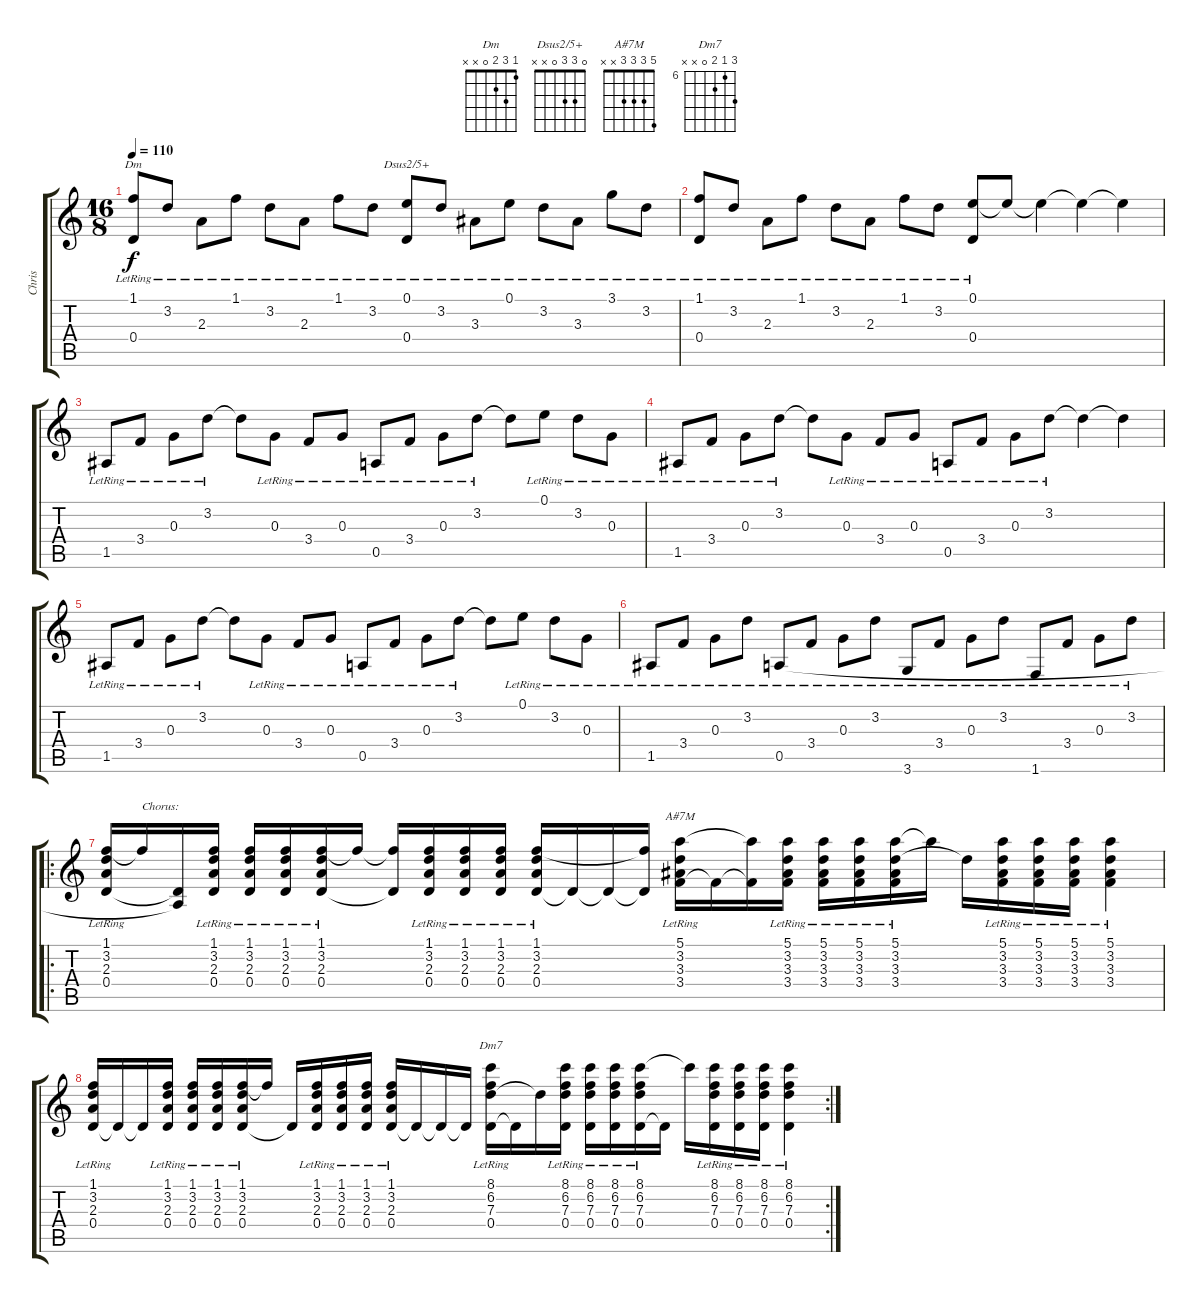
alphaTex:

\track ("Chris" "Chris") {instrument acousticguitarsteel}
\staff {score tabs}
\tuning (E4 B3 G3 D3 A2 E2) {hide}
\chord ("Dm" 1 3 2 0 x x)
\chord ("Dsus2/5+" 0 3 3 0 x x)
\chord ("A#7M" 5 3 3 3 x x)
\chord ("Dm7" 8 6 7 0 x x) {firstfret 6}
\ts (16 8)
\tempo 110
\clef g2
\ks c
(1.1{lr} 0.4{lr}).8{ch "Dm" dy f} 3.2{lr}.8 2.3{lr}.8 1.1{lr}.8 3.2{lr}.8 2.3{lr}.8 1.1{lr}.8 3.2{lr}.8 (0.1{lr} 0.4{lr}).8{ch "Dsus2/5+"} 3.2{lr}.8 3.3{lr}.8 0.1{lr}.8 3.2{lr}.8 3.3{lr}.8 3.1{lr}.8 3.2{lr}.8 |
(1.1{lr} 0.4{lr}).8 3.2{lr}.8 2.3{lr}.8 1.1{lr}.8 3.2{lr}.8 2.3{lr}.8 1.1{lr}.8 3.2{lr}.8 (0.1{lr} 0.4{lr}).8 0.1{t}.8 0.1{t}.4 0.1{t}.4 0.1{t}.4 |
1.5{lr}.8 3.4{lr}.8 0.3{lr}.8 3.2{lr}.8 3.2{t}.8 0.3{lr}.8 3.4{lr}.8 0.3{lr}.8 0.5{lr}.8 3.4{lr}.8 0.3{lr}.8 3.2{lr}.8 3.2{t}.8 0.1{lr}.8 3.2{lr}.8 0.3{lr}.8 |
1.5{lr}.8 3.4{lr}.8 0.3{lr}.8 3.2{lr}.8 3.2{t}.8 0.3{lr}.8 3.4{lr}.8 0.3{lr}.8 0.5{lr}.8 3.4{lr}.8 0.3{lr}.8 3.2{lr}.8 3.2{t}.4 3.2{t}.4 |
1.5{lr}.8 3.4{lr}.8 0.3{lr}.8 3.2{lr}.8 3.2{t}.8 0.3{lr}.8 3.4{lr}.8 0.3{lr}.8 0.5{lr}.8 3.4{lr}.8 0.3{lr}.8 3.2{lr}.8 3.2{t}.8 0.1{lr}.8 3.2{lr}.8 0.3{lr}.8 |
1.5{lr}.8 3.4{lr}.8 0.3{lr}.8 3.2{lr}.8 0.5{lr}.8 3.4{lr}.8 0.3{lr}.8 3.2{lr}.8 3.6{lr}.8 3.4{lr}.8 0.3{lr}.8 3.2{lr}.8 1.6{lr}.8 3.4{lr}.8 0.3{lr}.8 3.2{lr}.8 |
\ro
(1.1{lr} 3.2{lr} 2.3{lr} 0.4{lr}).16 1.1{t}.16{txt "Chorus:"} (0.4{t} 0.5{t}).16 (1.1{lr} 3.2{lr} 2.3{lr} 0.4{lr}).16 (1.1{lr} 3.2{lr} 2.3{lr} 0.4{lr}).16 (1.1{lr} 3.2{lr} 2.3{lr} 0.4{lr}).16 (1.1{lr} 3.2{lr} 2.3{lr} 0.4{lr}).16 1.1{t}.16 (1.1{t} 0.4{t}).16 (1.1{lr} 3.2{lr} 2.3{lr} 0.4{lr}).16 (1.1{lr} 3.2{lr} 2.3{lr} 0.4{lr}).16 (1.1{lr} 3.2{lr} 2.3{lr} 0.4{lr}).16 (1.1{lr} 3.2{lr} 2.3{lr} 0.4{lr}).16 0.4{t}.16 0.4{t}.16 (1.1{t} 0.4{t}).16 (5.1{lr} 3.2{lr} 3.3{lr} 3.4{lr}).16{ch "A#7M"} 3.4{t}.16 (5.1{t} 3.4{t}).16 (5.1{lr} 3.2{lr} 3.3{lr} 3.4{lr}).16 (5.1{lr} 3.2{lr} 3.3{lr} 3.4{lr}).16 (5.1{lr} 3.2{lr} 3.3{lr} 3.4{lr}).16 (5.1{lr} 3.2{lr} 3.3{lr} 3.4{lr}).16 5.1{t}.16 3.2{t}.16 (5.1{lr} 3.2{lr} 3.3{lr} 3.4{lr}).16 (5.1{lr} 3.2{lr} 3.3{lr} 3.4{lr}).16 (5.1{lr} 3.2{lr} 3.3{lr} 3.4{lr}).16 (5.1{lr} 3.2{lr} 3.3{lr} 3.4{lr}).4 |
\rc 2
(1.1{lr} 3.2{lr} 2.3{lr} 0.4{lr}).16 0.4{t}.16 0.4{t}.16 (1.1{lr} 3.2{lr} 2.3{lr} 0.4{lr}).16 (1.1{lr} 3.2{lr} 2.3{lr} 0.4{lr}).16 (1.1{lr} 3.2{lr} 2.3{lr} 0.4{lr}).16 (1.1{lr} 3.2{lr} 2.3{lr} 0.4{lr}).16 1.1{t}.16 0.4{t}.16 (1.1{lr} 3.2{lr} 2.3{lr} 0.4{lr}).16 (1.1{lr} 3.2{lr} 2.3{lr} 0.4{lr}).16 (1.1{lr} 3.2{lr} 2.3{lr} 0.4{lr}).16 (1.1{lr} 3.2{lr} 2.3{lr} 0.4{lr}).16 0.4{t}.16 0.4{t}.16 0.4{t}.16 (8.1{lr} 6.2{lr} 7.3{lr} 0.4{lr}).16{ch "Dm7"} 0.4{t}.16 7.3{t}.16 (8.1{lr} 6.2{lr} 7.3{lr} 0.4{lr}).16 (8.1{lr} 6.2{lr} 7.3{lr} 0.4{lr}).16 (8.1{lr} 6.2{lr} 7.3{lr} 0.4{lr}).16 (8.1{lr} 6.2{lr} 7.3{lr} 0.4{lr}).16 0.4{t}.16 8.1{t}.16 (8.1{lr} 6.2{lr} 7.3{lr} 0.4{lr}).16 (8.1{lr} 6.2{lr} 7.3{lr} 0.4{lr}).16 (8.1{lr} 6.2{lr} 7.3{lr} 0.4{lr}).16 (8.1{lr} 6.2{lr} 7.3{lr} 0.4{lr}).4
